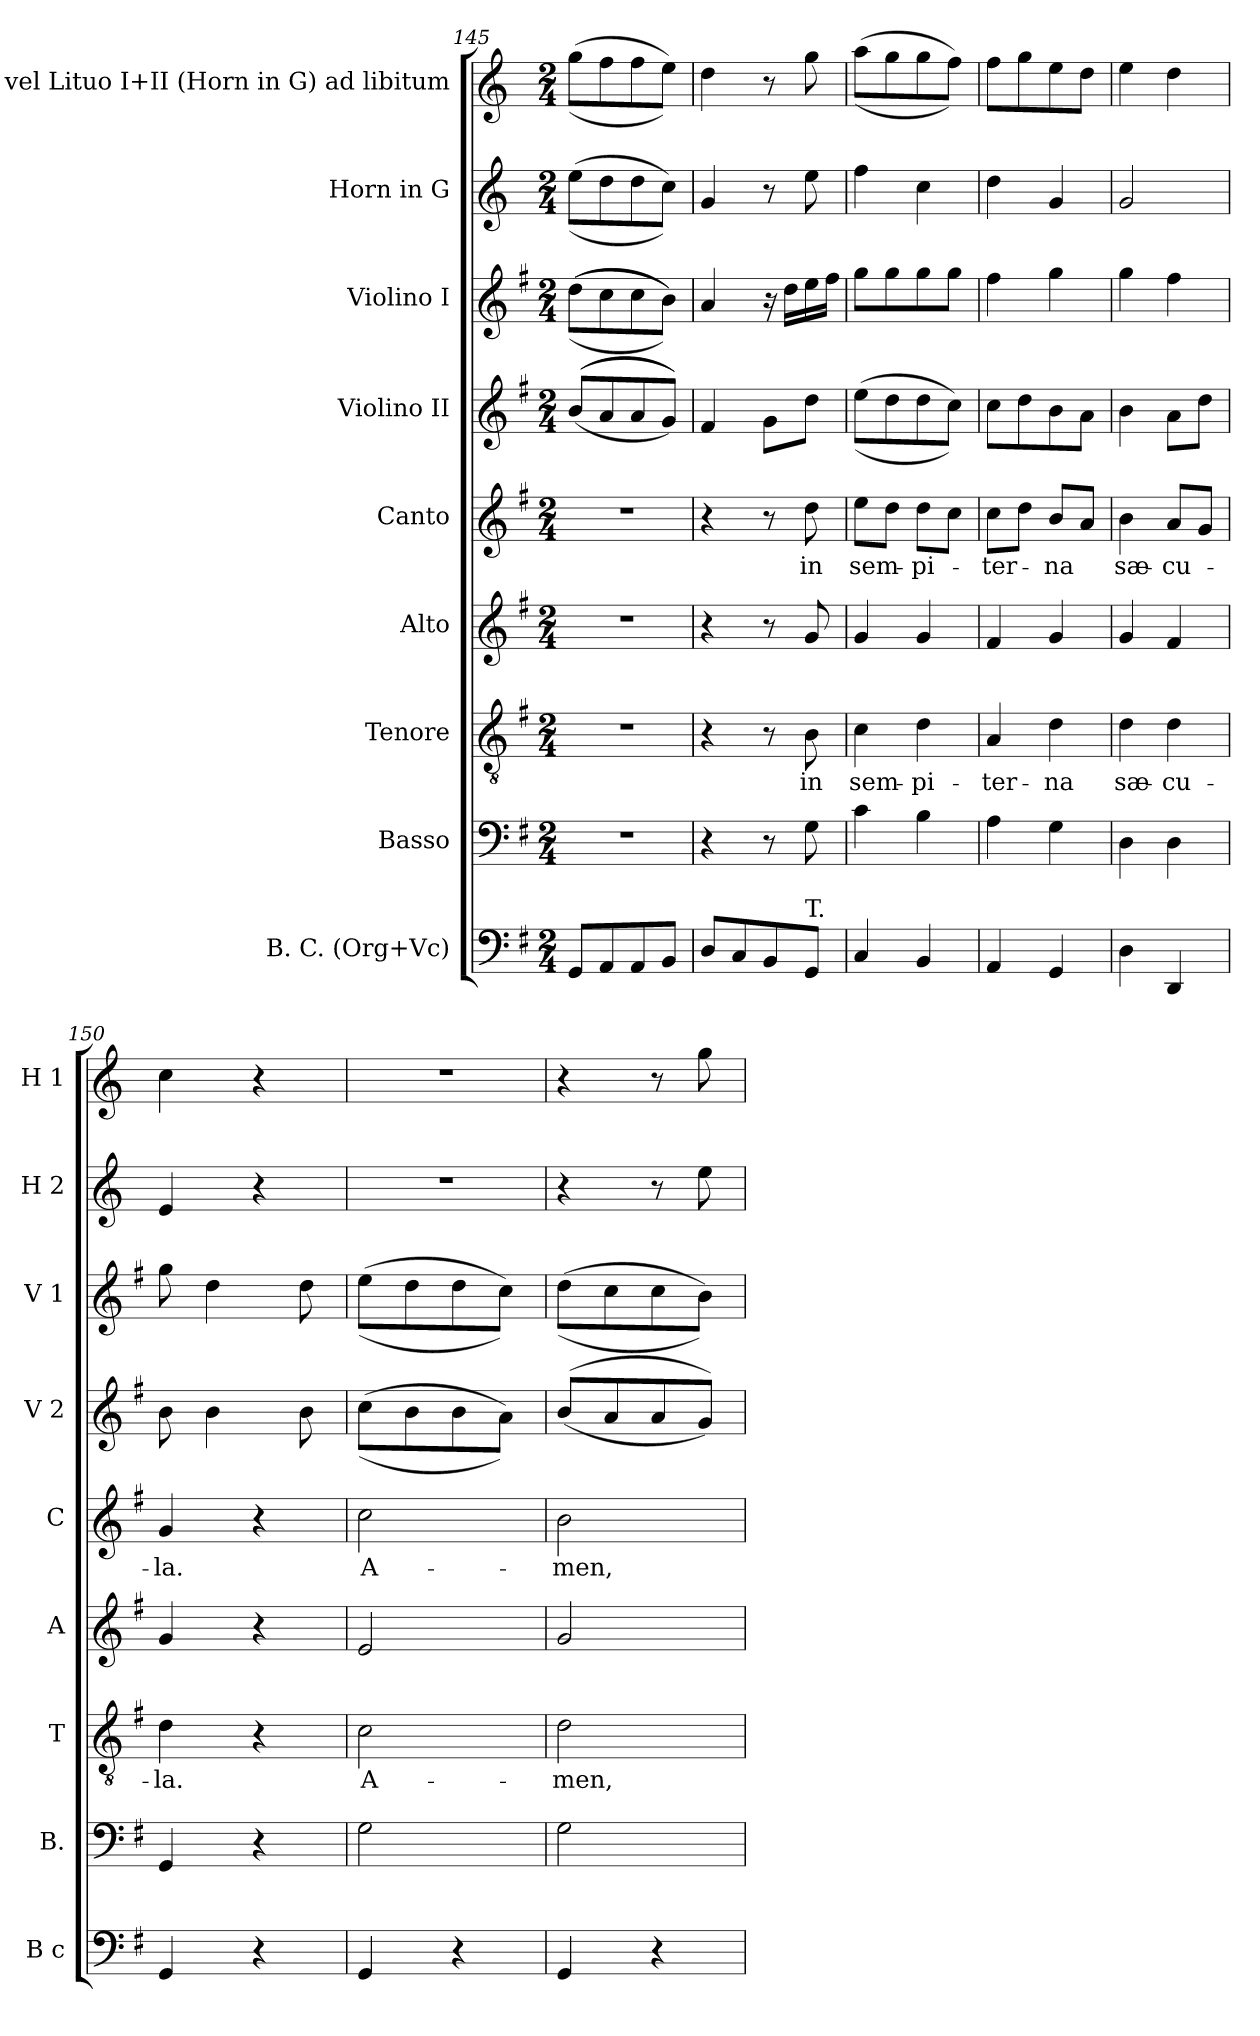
**kern	**kern	**kern	**text	**kern	**kern	**text	**kern	**kern	**kern	**kern
*part9	*part8	*part7	*part7	*part6	*part5	*part5	*part4	*part3	*part2	*part1
*staff9	*staff8	*staff7	*staff7	*staff6	*staff5	*staff5	*staff4	*staff3	*staff2	*staff1
*I"B. C. (Org+Vc)	*I"Basso	*I"Tenore	*	*I"Alto	*I"Canto	*	*I"Violino II	*I"Violino I	*I"Horn in G	*I"Tuba vel Lituo I+II (Horn  in G) ad libitum
*I'B c	*I'B.	*I'T	*	*I'A	*I'C	*	*I'V 2	*I'V 1	*I'H 2	*I'H 1
*clefF4	*clefF4	*clefGv2	*	*clefG2	*clefG2	*	*clefG2	*clefG2	*clefG2	*clefG2
*	*	*	*	*	*	*	*	*	*ITrd3c5	*ITrd3c5
*k[f#]	*k[f#]	*k[f#]	*	*k[f#]	*k[f#]	*	*k[f#]	*k[f#]	*k[f#]	*k[f#]
*M2/4	*M2/4	*M2/4	*	*M2/4	*M2/4	*	*M2/4	*M2/4	*M2/4	*M2/4
=145	=145	=145	=145	=145	=145	=145	=145	=145	=145	=145
8GG/L	2r	2r	.	2r	2r	.	(((8b/L	(((8dd\L	((8b\L	((8dd\L
8AA/	.	.	.	.	.	.	8a/	8cc\	8a\	8cc\
8AA/	.	.	.	.	.	.	8a/	8cc\	8a\	8cc\
8BB/J	.	.	.	.	.	.	8g/J)))	8b\J)))	8g\J))	8b\J))
=146	=146	=146	=146	=146	=146	=146	=146	=146	=146	=146
8D/L	4r	4r	.	4r	4r	.	4f#/	4a/	4d/	4a\
8C/	.	.	.	.	.	.	.	.	.	.
8BB/	8r	8r	.	8r	8r	.	8g\L	16r	8r	8r
.	.	.	.	.	.	.	.	16dd\LL	.	.
!LO:TX:a:t=T.	!	!	!	!	!	!	!	!	!	!
!	!	!	!LO:LY:b	!	!	!LO:LY:b	!	!	!	!
8GG/J	8G\	8B\	in	8g/	8dd\	in	8dd\J	16ee\	8b\	8dd\
.	.	.	.	.	.	.	.	16ff#\JJ	.	.
=147	=147	=147	=147	=147	=147	=147	=147	=147	=147	=147
!	!	!	!LO:LY:b	!	!	!LO:LY:b	!	!	!	!
4C/	4c\	4c\	sem-	4g/	8ee\L	sem-	((8ee\L	8gg\L	4cc\	((8ee\L
.	.	.	.	.	8dd\J	.	8dd\	8gg\	.	8dd\
!	!	!	!LO:LY:b	!	!	!LO:LY:b	!	!	!	!
4BB/	4B\	4d\	-pi-	4g/	8dd\L	-pi-	8dd\	8gg\	4g\	8dd\
.	.	.	.	.	8cc\J	.	8cc\J))	8gg\J	.	8cc\J))
!!LO:LB:g=z
=148	=148	=148	=148	=148	=148	=148	=148	=148	=148	=148
!	!	!	!LO:LY:b	!	!	!LO:LY:b	!	!	!	!
4AA/	4A\	4A/	-ter-	4f#/	8cc\L	-ter-	8cc\L	4ff#\	4a\	8cc\L
.	.	.	.	.	8dd\J	.	8dd\	.	.	8dd\
!	!	!	!LO:LY:b	!	!	!LO:LY:b	!	!	!	!
4GG/	4G\	4d\	-na	4g/	8b/L	-na	8b\	4gg\	4d/	8b\
.	.	.	.	.	8a/J	.	8a\J	.	.	8a\J
=149	=149	=149	=149	=149	=149	=149	=149	=149	=149	=149
!	!	!	!LO:LY:b	!	!	!LO:LY:b	!	!	!	!
4D\	4D\	4d\	sæ-	4g/	4b\	sæ-	4b\	4gg\	2d/	4b\
!	!	!	!LO:LY:b	!	!	!LO:LY:b	!	!	!	!
4DD/	4D\	4d\	-cu-	4f#/	8a/L	cu-	8a\L	4ff#\	.	4a\
.	.	.	.	.	8g/J	.	8dd\J	.	.	.
=150	=150	=150	=150	=150	=150	=150	=150	=150	=150	=150
!	!	!	!LO:LY:b	!	!	!LO:LY:b	!	!	!	!
4GG/	4GG/	4d\	-la.	4g/	4g/	-la.	8b\	8gg\	4B/	4g\
.	.	.	.	.	.	.	4b\	4dd\	.	.
4r	4r	4r	.	4r	4r	.	.	.	4r	4r
.	.	.	.	.	.	.	8b\	8dd\	.	.
=151	=151	=151	=151	=151	=151	=151	=151	=151	=151	=151
!	!	!	!LO:LY:b	!	!	!LO:LY:b	!	!	!	!
4GG/	2G\	2c\	A-	2e/	2cc\	A-	((8cc\L	((8ee\L	2r	2r
.	.	.	.	.	.	.	8b\	8dd\	.	.
4r	.	.	.	.	.	.	8b\	8dd\	.	.
.	.	.	.	.	.	.	8a\J))	8cc\J))	.	.
=152	=152	=152	=152	=152	=152	=152	=152	=152	=152	=152
!	!	!	!LO:LY:b	!	!	!LO:LY:b	!	!	!	!
4GG/	2G\	2d\	-men,	2g/	2b\	-men,	((8b/L	((8dd\L	4r	4r
.	.	.	.	.	.	.	8a/	8cc\	.	.
4r	.	.	.	.	.	.	8a/	8cc\	8r	8r
.	.	.	.	.	.	.	8g/J))	8b\J))	8b\	8dd\
=	=	=	=	=	=	=	=	=	=	=
*-	*-	*-	*-	*-	*-	*-	*-	*-	*-	*-
